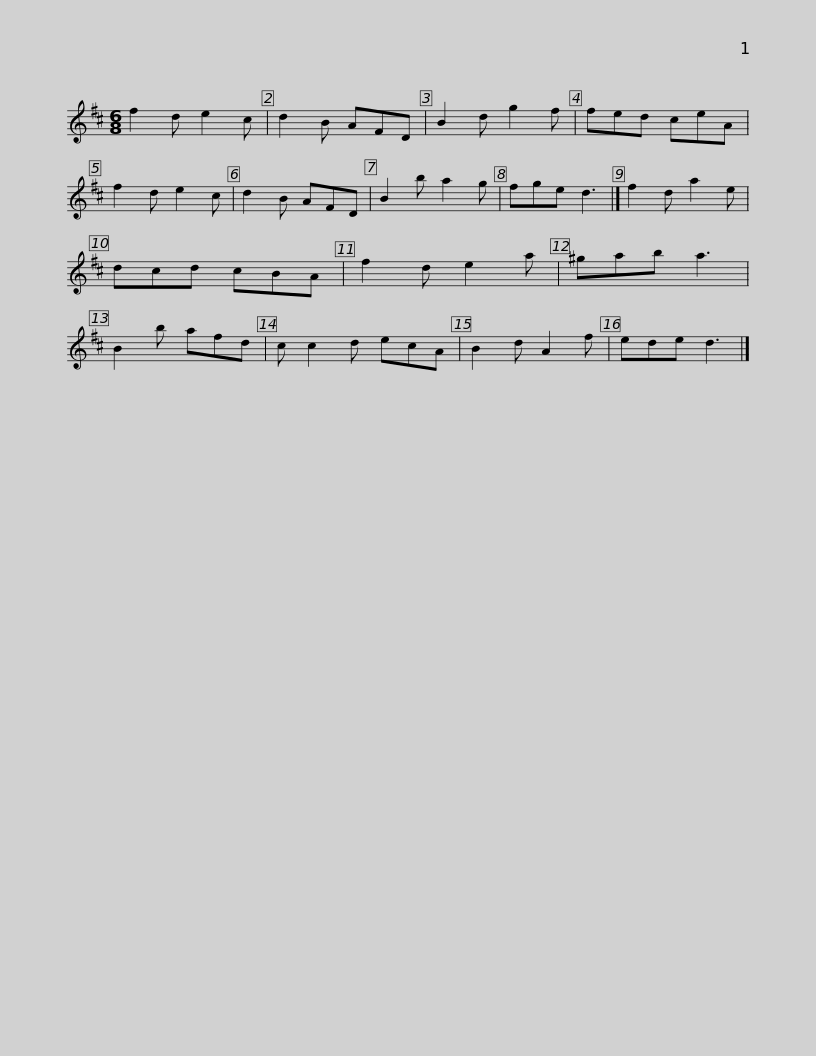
X:1
L:1/8
M:6/8
I:linebreak $
K:D
V:1 treble
V:1
 f2 d e2 c | d2 B AFD | B2 d g2 f | fed ceA | f2 d e2 c | %5
 d2 B AFD | B2 b a2 g | fge d3 |] f2 d a2 e |$ dcd cBA | %10
 f2 d e2 a | ^gab a3 | B2 b afd | c c2 d ecA | B2 d A2 f | %15
 ede d3 |] %16
